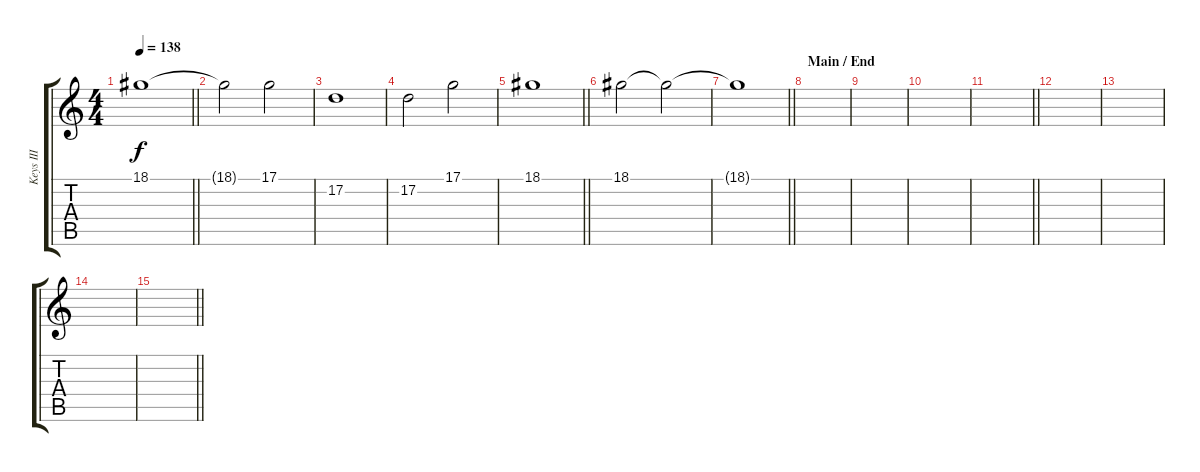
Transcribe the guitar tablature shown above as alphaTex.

\track ("Keys III" "Keys III") {instrument pad8sweep}
\staff {score tabs}
\tuning (D4 A3 F3 C3 G2 C2) {hide}
\ts (4 4)
\section ("" "")
\tempo 138
\clef g2
\barLineRight lightlight
\ks c
18.1.1{dy f} |
\section ("" "")
18.1{t}.2 17.1.2 |
17.2.1 |
17.2.2 17.1.2 |
\barLineRight lightlight
18.1.1 |
\section ("" "")
18.1.2 18.1{t}.2{volume 0} |
\barLineRight lightlight
18.1{t}.1 |
\section ("" "Main / End")
|
|
|
\barLineRight lightlight
|
\section ("" "")
|
|
|
\barLineRight lightlight
